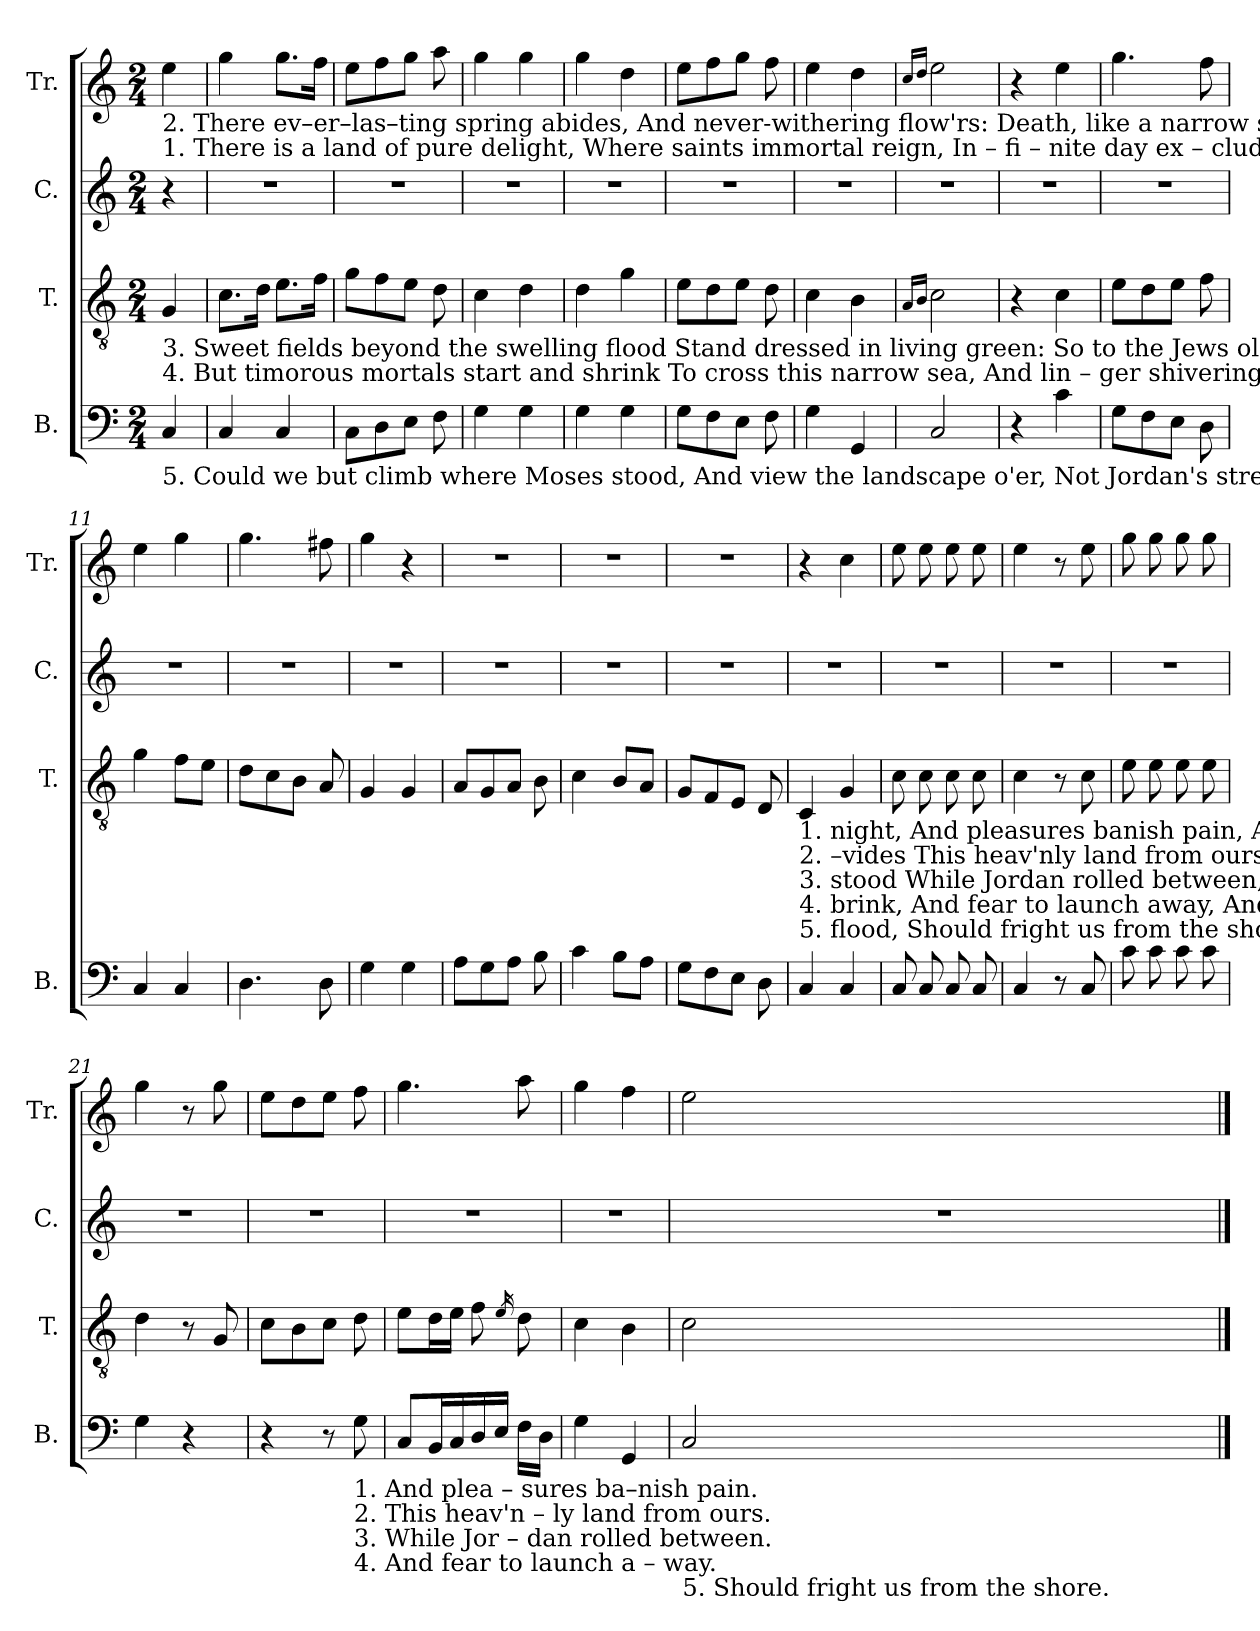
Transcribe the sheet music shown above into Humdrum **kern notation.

**kern	**kern	**kern	**kern
*part4	*part3	*part2	*part1
*staff4	*staff3	*staff2	*staff1
*I"B.	*I"T.	*I"C.	*I"Tr.
*I'B.	*I'T.	*I'C.	*I'Tr.
*clefF4	*clefGv2	*clefG2	*clefG2
*k[]	*k[]	*k[]	*k[]
*M2/4	*M2/4	*M2/4	*M2/4
*MM90	*MM90	*MM90	*MM90
=1	=1	=1	=1
!	!	!	!LO:TX:b:t=2. There ev–er–las–ting  spring  abides, And never-withering flow'rs&colon;      Death,  like  a    narrow    sea,      di – vides , Death,  like  a   narrow    sea,         di –
!	!	!	!LO:TX:b:t=1. There  is  a           land of pure delight, Where saints immortal reign,       In – fi    –  nite  day ex – cludes   the  night,  In – fi  –  nite    day  ex – cludes   the
!	!LO:TX:b:t=3. Sweet fields beyond the swelling flood  Stand dressed in living green&colon;   So    to          the  Jews old  Ca  – naan stood,  So   to         the  Jews old  Ca  – naan	!	!
!	!LO:TX:b:t=4. But  timorous  mortals  start and shrink   To   cross  this   narrow  sea,        And lin   –  ger  shivering  on    the    brink,  And lin  – ger  shivering  on        the	!	!
!LO:TX:b:t=5. Could we but climb where Moses stood,  And view the landscape o'er,   Not Jordan's stream, nor death's cold flood, Not Jordan's stream, nor death's cold	!	!	!
4C!/	4G!/	4r	4ee!\
=2	=2	=2	=2
4C!/	8.c!\L	2r	4gg!\
.	16d!\Jk	.	.
4C!/	8.e!\L	.	8.gg!\L
.	16f!\Jk	.	16ff!\Jk
=3	=3	=3	=3
8C!\L	8g!\L	2r	8ee!\L
8D!\	8f!\	.	8ff!\
8E!\J	8e!\J	.	8gg!\J
8F!\	8d!\	.	8aa!\
=4	=4	=4	=4
4G!\	4c!\	2r	4gg!\
4G!\	4d!\	.	4gg!\
=5	=5	=5	=5
4G!\	4d!\	2r	4gg!\
4G!\	4g!\	.	4dd!\
=6	=6	=6	=6
8G!\L	8e!\L	2r	8ee!\L
8F!\	8d!\	.	8ff!\
8E!\J	8e!\J	.	8gg!\J
8F!\	8d!\	.	8ff!\
=7	=7	=7	=7
4G!\	4c!\	2r	4ee!\
4GG!/	4B!\	.	4dd!\
=8	=8	=8	=8
.	16qA!/LL	.	16qcc!/LL
.	16qB!/JJ	.	16qdd!/JJ
2C!/	2c!\	2r	2ee!\
=9	=9	=9	=9
4r	4r	2r	4r
4c!\	4c!\	.	4ee!\
=10	=10	=10	=10
8G!\L	8e!\L	2r	4.gg!\
8F!\	8d!\	.	.
8E!\J	8e!\J	.	.
8D!\	8f!\	.	8ff!\
=11	=11	=11	=11
4C!/	4g!\	2r	4ee!\
4C!/	8f!\L	.	4gg!\
.	8e!\J	.	.
=12	=12	=12	=12
4.D!\	8d!\L	2r	4.gg!\
.	8c!\	.	.
.	8B!\J	.	.
8D!\	8A!/	.	8ff#X!\
=13	=13	=13	=13
4G!\	4G!/	2r	4gg!\
4G!\	4G!/	.	4r
=14	=14	=14	=14
8A!\L	8A!/L	2r	2r
8G!\	8G!/	.	.
8A!\J	8A!/J	.	.
8B!\	8B!\	.	.
=15	=15	=15	=15
4c!\	4c!\	2r	2r
8B!\L	8B!/L	.	.
8A!\J	8A!/J	.	.
=16	=16	=16	=16
8G!\L	8G!/L	2r	2r
8F!\	8F!/	.	.
8E!\J	8E!/J	.	.
8D!\	8D!/	.	.
!!LO:LB:g=z
=17	=17	=17	=17
!	!LO:TX:b:t=1. night,  And pleasures banish pain,      And pleasures banish pain,     And  plea  –  sures,   pleas        –        sures     banish    pain.	!	!
!	!LO:TX:b:t=2. –vides  This heav'nly land from ours,  This heav'nly land from ours,  This  heav'n –  ly,      heav'n      –           ly      land from ours.	!	!
!	!LO:TX:b:t=3. stood  While Jordan rolled between,  While Jordan rolled between,  While Jor    –  dan,   Jor             –          dan   rolled  between.	!	!
!	!LO:TX:b:t=4. brink,  And  fear  to  launch  away,        And  fear  to  launch  away,        And    fear         to,     fear                         to   launch   a – way.	!	!
!	!LO:TX:b:t=5. flood,  Should fright us from the shore, Should fright us from the shore, Should fright  us,  fright                us   from   the  shore.	!	!
4C!/	4C!/	2r	4r
4C!/	4G!/	.	4cc!\
=18	=18	=18	=18
8C!/	8c!\	2r	8ee!\
8C!/	8c!\	.	8ee!\
8C!/	8c!\	.	8ee!\
8C!/	8c!\	.	8ee!\
=19	=19	=19	=19
4C!/	4c!\	2r	4ee!\
8r	8r	.	8r
8C!/	8c!\	.	8ee!\
=20	=20	=20	=20
8c!\	8e!\	2r	8gg!\
8c!\	8e!\	.	8gg!\
8c!\	8e!\	.	8gg!\
8c!\	8e!\	.	8gg!\
=21	=21	=21	=21
4G!\	4d!\	2r	4gg!\
4r	8r	.	8r
.	8G!/	.	8gg!\
=22	=22	=22	=22
4r	8c!\L	2r	8ee!\L
.	8B!\	.	8dd!\
8r	8c!\J	.	8ee!\J
!LO:TX:b:t=1. And  plea         –          sures   ba–nish  pain.	!	!	!
!LO:TX:b:t=2.  This  heav'n    –            ly      land from ours.	!	!	!
!LO:TX:b:t=3. While  Jor         –          dan  rolled  between.	!	!	!
!LO:TX:b:t=4. And     fear                      to   launch   a – way.	!	!	!
8G!\	8d!\	.	8ff!\
=23	=23	=23	=23
8C!/L	8e!\L	2r	4.gg!\
16BB!/L	16d!\L	.	.
16C!/	16e!\JJ	.	.
16D!/	8f!\	.	.
16E!/JJ	.	.	.
.	16qe!/	.	.
16F!\LL	8d!\	.	8aa!\
16D!\JJ	.	.	.
=24	=24	=24	=24
4G!\	4c!\	2r	4gg!\
4GG!/	4B!\	.	4ff!\
=25	=25	=25	=25
!LO:TX:b:t=5. Should  fright              us       from  the  shore.	!	!	!
2C!/	2c!\	2r	2ee!\
==	==	==	==
*-	*-	*-	*-
